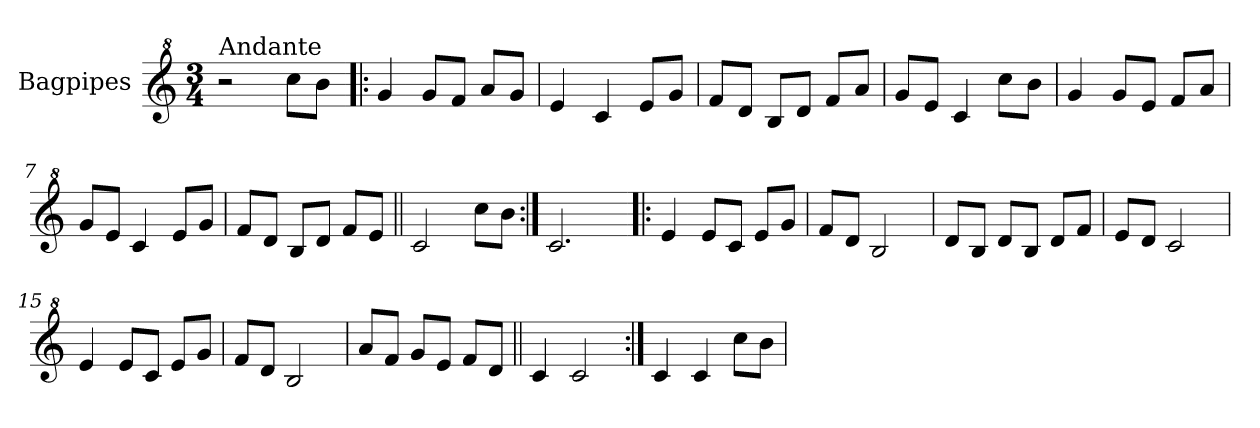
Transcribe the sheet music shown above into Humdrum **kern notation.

**kern
*part1
*staff1
*I"Bagpipes
*I'Bag
*clefG^2
*k[]
*C:
*M3/4
=1
!LO:TX:a:t=Andante
2r
8ccc\L
8bb\J
=2!|:
4gg/
8gg/L
8ff/J
8aa/L
8gg/J
=3
4ee/
4cc/
8ee/L
8gg/J
=4
8ff/L
8dd/J
8b/L
8dd/J
8ff/L
8aa/J
=5
8gg/L
8ee/J
4cc/
8ccc\L
8bb\J
=6
4gg/
8gg/L
8ee/J
8ff/L
8aa/J
=7
8gg/L
8ee/J
4cc/
8ee/L
8gg/J
=8
8ff/L
8dd/J
8b/L
8dd/J
8ff/L
8ee/J
!!LO:LB:g=z
=9||
2cc/
8ccc\L
8bb\J
=10:|!
2.cc/
=11!|:
4ee/
8ee/L
8cc/J
8ee/L
8gg/J
=12
8ff/L
8dd/J
2b/
=13
8dd/L
8b/J
8dd/L
8b/J
8dd/L
8ff/J
=14
8ee/L
8dd/J
2cc/
=15
4ee/
8ee/L
8cc/J
8ee/L
8gg/J
=16
8ff/L
8dd/J
2b/
=17
8aa/L
8ff/J
8gg/L
8ee/J
8ff/L
8dd/J
=18||
4cc/
2cc/
!!LO:LB:g=z
=19:|!
4cc/
4cc/
8ccc\L
8bb\J
=
*-
